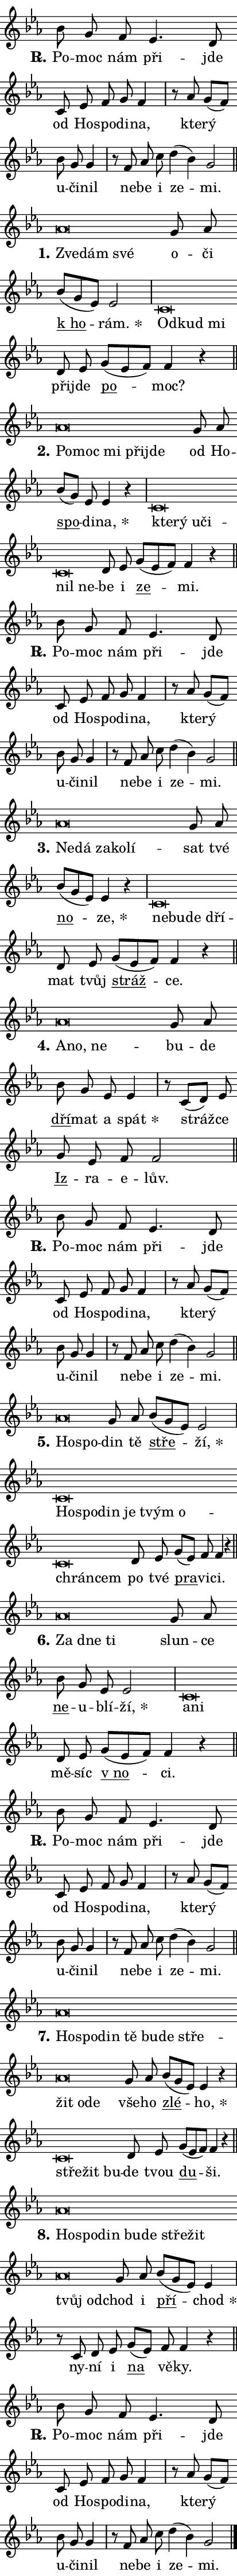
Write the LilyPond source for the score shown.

\version "2.22.1"
\header { tagline = "" }
\paper {
  indent = 0\cm
  top-margin = 0\cm
  right-margin = 0\cm
  bottom-margin = 0\cm
  left-margin = 0\cm
  paper-width = 7\cm
  page-breaking = #ly:one-page-breaking
  system-system-spacing.basic-distance = #11
  score-system-spacing.basic-distance = #11.3
  ragged-last = ##f
}


%% Author: Thomas Morley
%% https://lists.gnu.org/archive/html/lilypond-user/2020-05/msg00002.html
#(define (line-position grob)
"Returns position of @var[grob} in current system:
   @code{'start}, if at first time-step
   @code{'end}, if at last time-step
   @code{'middle} otherwise
"
  (let* ((col (ly:item-get-column grob))
         (ln (ly:grob-object col 'left-neighbor))
         (rn (ly:grob-object col 'right-neighbor))
         (col-to-check-left (if (ly:grob? ln) ln col))
         (col-to-check-right (if (ly:grob? rn) rn col))
         (break-dir-left
           (and
             (ly:grob-property col-to-check-left 'non-musical #f)
             (ly:item-break-dir col-to-check-left)))
         (break-dir-right
           (and
             (ly:grob-property col-to-check-right 'non-musical #f)
             (ly:item-break-dir col-to-check-right))))
        (cond ((eqv? 1 break-dir-left) 'start)
              ((eqv? -1 break-dir-right) 'end)
              (else 'middle))))

#(define (tranparent-at-line-position vctor)
  (lambda (grob)
  "Relying on @code{line-position} select the relevant enry from @var{vctor}.
Used to determine transparency,"
    (case (line-position grob)
      ((end) (not (vector-ref vctor 0)))
      ((middle) (not (vector-ref vctor 1)))
      ((start) (not (vector-ref vctor 2))))))

noteHeadBreakVisibility =
#(define-music-function (break-visibility)(vector?)
"Makes @code{NoteHead}s transparent relying on @var{break-visibility}"
#{
  \override NoteHead.transparent =
    #(tranparent-at-line-position break-visibility)
#})

#(define delete-ledgers-for-transparent-note-heads
  (lambda (grob)
    "Reads whether a @code{NoteHead} is transparent.
If so this @code{NoteHead} is removed from @code{'note-heads} from
@var{grob}, which is supposed to be @code{LedgerLineSpanner}.
As a result ledgers are not printed for this @code{NoteHead}"
    (let* ((nhds-array (ly:grob-object grob 'note-heads))
           (nhds-list
             (if (ly:grob-array? nhds-array)
                 (ly:grob-array->list nhds-array)
                 '()))
           ;; Relies on the transparent-property being done before
           ;; Staff.LedgerLineSpanner.after-line-breaking is executed.
           ;; This is fragile ...
           (to-keep
             (remove
               (lambda (nhd)
                 (ly:grob-property nhd 'transparent #f))
               nhds-list)))
      ;; TODO find a better method to iterate over grob-arrays, similiar
      ;; to filter/remove etc for lists
      ;; For now rebuilt from scratch
      (set! (ly:grob-object grob 'note-heads)  '())
      (for-each
        (lambda (nhd)
          (ly:pointer-group-interface::add-grob grob 'note-heads nhd))
        to-keep))))

hideNotes = {
  \noteHeadBreakVisibility #begin-of-line-visible
}
unHideNotes = {
  \noteHeadBreakVisibility #all-visible
}

% work-around for resetting accidentals
% https://lilypond.org/doc/v2.23/Documentation/notation/displaying-rhythms#unmetered-music
cadenzaMeasure = {
  \cadenzaOff
  \partial 1024 s1024
  \cadenzaOn
}

#(define-markup-command (accent layout props text) (markup?)
  "Underline accented syllable"
  (interpret-markup layout props
    #{\markup \override #'(offset . 4.3) \underline { #text }#}))

responsum = \markup \concat {
  "R" \hspace #-1.05 \path #0.1 #'((moveto 0 0.07) (lineto 0.9 0.8)) \hspace #0.05 "."
}

\layout {
    \context {
        \Staff
        \remove "Time_signature_engraver"
        \override LedgerLineSpanner.after-line-breaking = #delete-ledgers-for-transparent-note-heads
    }
    \context {
        \Voice {
            \override NoteHead.output-attributes = #'((class . "notehead"))
            \override Hairpin.height = #0.55
        }
    }
    \context {
        \Lyrics {
            \override StanzaNumber.output-attributes = #'((class . "stanzanumber"))
            \override LyricSpace.minimum-distance = #0.9
            \override LyricText.font-name = #"TeX Gyre Schola"
            \override LyricText.font-size = 1
            \override StanzaNumber.font-name = #"TeX Gyre Schola Bold"
            \override StanzaNumber.font-size = 1
        }
    }
}

% magnetic-lyrics.ily
%
%   written by
%     Jean Abou Samra <jean@abou-samra.fr>
%     Werner Lemberg <wl@gnu.org>
%
%   adapted by
%     Jiri Hon <jiri.hon@gmail.com>
%
% Version 2022-Apr-15

% https://www.mail-archive.com/lilypond-user@gnu.org/msg149350.html

#(define (Left_hyphen_pointer_engraver context)
   "Collect syllable-hyphen-syllable occurrences in lyrics and store
them in properties.  This engraver only looks to the left.  For
example, if the lyrics input is @code{foo -- bar}, it does the
following.

@itemize @bullet
@item
Set the @code{text} property of the @code{LyricHyphen} grob between
@q{foo} and @q{bar} to @code{foo}.

@item
Set the @code{left-hyphen} property of the @code{LyricText} grob with
text @q{foo} to the @code{LyricHyphen} grob between @q{foo} and
@q{bar}.
@end itemize

Use this auxiliary engraver in combination with the
@code{lyric-@/text::@/apply-@/magnetic-@/offset!} hook."
   (let ((hyphen #f)
         (text #f))
     (make-engraver
      (acknowledgers
       ((lyric-syllable-interface engraver grob source-engraver)
        (set! text grob)))
      (end-acknowledgers
       ((lyric-hyphen-interface engraver grob source-engraver)
        ;(when (not (grob::has-interface grob 'lyric-space-interface))
          (set! hyphen grob)));)
      ((stop-translation-timestep engraver)
       (when (and text hyphen)
         (ly:grob-set-object! text 'left-hyphen hyphen))
       (set! text #f)
       (set! hyphen #f)))))

#(define (lyric-text::apply-magnetic-offset! grob)
   "If the space between two syllables is less than the value in
property @code{LyricText@/.details@/.squash-threshold}, move the right
syllable to the left so that it gets concatenated with the left
syllable.

Use this function as a hook for
@code{LyricText@/.after-@/line-@/breaking} if the
@code{Left_@/hyphen_@/pointer_@/engraver} is active."
   (let ((hyphen (ly:grob-object grob 'left-hyphen #f)))
     (when hyphen
       (let ((left-text (ly:spanner-bound hyphen LEFT)))
         (when (grob::has-interface left-text 'lyric-syllable-interface)
           (let* ((common (ly:grob-common-refpoint grob left-text X))
                  (this-x-ext (ly:grob-extent grob common X))
                  (left-x-ext
                   (begin
                     ;; Trigger magnetism for left-text.
                     (ly:grob-property left-text 'after-line-breaking)
                     (ly:grob-extent left-text common X)))
                  ;; `delta` is the gap width between two syllables.
                  (delta (- (interval-start this-x-ext)
                            (interval-end left-x-ext)))
                  (details (ly:grob-property grob 'details))
                  (threshold (assoc-get 'squash-threshold details 0.2)))
             (when (< delta threshold)
               (let* (;; We have to manipulate the input text so that
                      ;; ligatures crossing syllable boundaries are not
                      ;; disabled.  For languages based on the Latin
                      ;; script this is essentially a beautification.
                      ;; However, for non-Western scripts it can be a
                      ;; necessity.
                      (lt (ly:grob-property left-text 'text))
                      (rt (ly:grob-property grob 'text))
                      (is-space (grob::has-interface hyphen 'lyric-space-interface))
                      (space (if is-space " " ""))
                      (space-markup (grob-interpret-markup grob " "))
                      (space-size (interval-length (ly:stencil-extent space-markup X)))
                      (extra-delta (if is-space space-size 0))
                      ;; Append new syllable.
                      (ltrt-space (if (and (string? lt) (string? rt))
                                (string-append lt space rt)
                                (make-concat-markup (list lt space rt))))
                      ;; Right-align `ltrt` to the right side.
                      (ltrt-space-markup (grob-interpret-markup
                               grob
                               (make-translate-markup
                                (cons (interval-length this-x-ext) 0)
                                (make-right-align-markup ltrt-space)))))
                 (begin
                   ;; Don't print `left-text`.
                   (ly:grob-set-property! left-text 'stencil #f)
                   ;; Set text and stencil (which holds all collected
                   ;; syllables so far) and shift it to the left.
                   (ly:grob-set-property! grob 'text ltrt-space)
                   (ly:grob-set-property! grob 'stencil ltrt-space-markup)
                   (ly:grob-translate-axis! grob (- (- delta extra-delta)) X))))))))))


#(define (lyric-hyphen::displace-bounds-first grob)
   ;; Make very sure this callback isn't triggered too early.
   (let ((left (ly:spanner-bound grob LEFT))
         (right (ly:spanner-bound grob RIGHT)))
     (ly:grob-property left 'after-line-breaking)
     (ly:grob-property right 'after-line-breaking)
     (ly:lyric-hyphen::print grob)))

squashThreshold = #0.4

\layout {
  \context {
    \Lyrics
    \consists #Left_hyphen_pointer_engraver
    \override LyricText.after-line-breaking =
      #lyric-text::apply-magnetic-offset!
    \override LyricHyphen.stencil = #lyric-hyphen::displace-bounds-first
    \override LyricText.details.squash-threshold = \squashThreshold
    \override LyricHyphen.minimum-distance = 0
    \override LyricHyphen.minimum-length = \squashThreshold
  }
}

squash = \override LyricText.details.squash-threshold = 9999
unSquash = \override LyricText.details.squash-threshold = \squashThreshold

left = \override LyricText.self-alignment-X = #LEFT
unLeft = \revert LyricText.self-alignment-X

starOffset = #(lambda (grob) 
                (let ((x_offset (ly:self-alignment-interface::aligned-on-x-parent grob)))
                  (if (= x_offset 0) 0 (+ x_offset 1.2))))

star = #(define-music-function (syllable)(string?)
"Append star separator at the end of a syllable"
#{
  \once \override LyricText.X-offset = #starOffset
  \lyricmode { \markup {
    #syllable
    \override #'((font-name . "TeX Gyre Schola Bold")) \hspace #0.2 \lower #0.65 \larger "*"
  } }
#})

starAccent = #(define-music-function (syllable)(string?)
"Append star separator at the end of a syllable and make accent"
#{
  \once \override LyricText.X-offset = #starOffset
  \lyricmode { \markup {
    \accent #syllable
    \override #'((font-name . "TeX Gyre Schola Bold")) \hspace #0.2 \lower #0.65 \larger "*"
  } }
#})

breath = #(define-music-function (syllable)(string?)
"Append breathing indicator at the end of a syllable"
#{
  \lyricmode { \markup { #syllable "+" } }
#})

optionalBreath = #(define-music-function (syllable)(string?)
"Append optional breathing indicator at the end of a syllable"
#{
  \lyricmode { \markup { #syllable "(+)" } }
#})


\score {
    <<
        \new Voice = "melody" { \cadenzaOn \key es \major \relative { bes'8 g f es4. d8 \bar "" c es f g f4 \cadenzaMeasure \bar "|" r8 as g[( f)] \bar "" bes8 g g4 \cadenzaMeasure \bar "|" r8 f as c \bar "" d4( bes) g2 \cadenzaMeasure \bar "||" \break } }
        \new Lyrics \lyricsto "melody" { \lyricmode { \set stanza = \responsum
Po -- moc nám při -- jde od Ho -- spo -- di -- na, kte -- rý u -- či -- nil ne -- be i ze -- mi. } }
    >>
    \layout {}
}

\score {
    <<
        \new Voice = "melody" { \cadenzaOn \key es \major \relative { as'\breve*1/16 \hideNotes \breve*1/16 \breve*1/16 \bar "" \unHideNotes g8 as \bar "" bes[( g es)] es2 \cadenzaMeasure \bar "|" c\breve*1/16 \hideNotes \breve*1/16 \breve*1/16 \bar "" \unHideNotes d8 es \bar "" g[( es f)] f4 r \cadenzaMeasure \bar "||" \break } }
        \new Lyrics \lyricsto "melody" { \lyricmode { \set stanza = "1."
\left Zve -- \squash dám své \unLeft \unSquash o -- či \markup \accent "k ho" -- \star rám. \left Od -- \squash kud mi \unLeft \unSquash při -- jde \markup \accent po -- moc? } }
    >>
    \layout {}
}

\score {
    <<
        \new Voice = "melody" { \cadenzaOn \key es \major \relative { as'\breve*1/16 \hideNotes \breve*1/16 \bar "" \breve*1/16 \bar "" \breve*1/16 \breve*1/16 \bar "" \unHideNotes g8 as \bar "" bes[( g)] es es4 r \cadenzaMeasure \bar "|" c\breve*1/16 \hideNotes \breve*1/16 \bar "" \breve*1/16 \bar "" \breve*1/16 \bar "" \breve*1/16 \breve*1/16 \bar "" \unHideNotes d8 es \bar "" g[( es f)] f4 r \cadenzaMeasure \bar "||" \break } }
        \new Lyrics \lyricsto "melody" { \lyricmode { \set stanza = "2."
\left Po -- \squash moc mi při -- jde \unLeft \unSquash od Ho -- \markup \accent spo -- di -- \star na, \left kte -- \squash rý u -- či -- nil ne -- \unLeft \unSquash be i \markup \accent ze -- mi. } }
    >>
    \layout {}
}

\score {
    <<
        \new Voice = "melody" { \cadenzaOn \key es \major \relative { bes'8 g f es4. d8 \bar "" c es f g f4 \cadenzaMeasure \bar "|" r8 as g[( f)] \bar "" bes8 g g4 \cadenzaMeasure \bar "|" r8 f as c \bar "" d4( bes) g2 \cadenzaMeasure \bar "||" \break } }
        \new Lyrics \lyricsto "melody" { \lyricmode { \set stanza = \responsum
Po -- moc nám při -- jde od Ho -- spo -- di -- na, kte -- rý u -- či -- nil ne -- be i ze -- mi. } }
    >>
    \layout {}
}

\score {
    <<
        \new Voice = "melody" { \cadenzaOn \key es \major \relative { as'\breve*1/16 \hideNotes \breve*1/16 \bar "" \breve*1/16 \bar "" \breve*1/16 \breve*1/16 \bar "" \unHideNotes g8 as \bar "" bes[( g es)] es4 r \cadenzaMeasure \bar "|" c\breve*1/16 \hideNotes \breve*1/16 \bar "" \breve*1/16 \breve*1/16 \bar "" \unHideNotes d8 es \bar "" g[( es f)] f4 r \cadenzaMeasure \bar "||" \break } }
        \new Lyrics \lyricsto "melody" { \lyricmode { \set stanza = "3."
\left Ne -- \squash dá za -- ko -- lí -- \unLeft \unSquash sat tvé \markup \accent no -- \star ze, \left ne -- \squash bu -- de dří -- \unLeft \unSquash mat tvůj \markup \accent stráž -- ce. } }
    >>
    \layout {}
}

\score {
    <<
        \new Voice = "melody" { \cadenzaOn \key es \major \relative { as'\breve*1/16 \hideNotes \breve*1/16 \breve*1/16 \bar "" \unHideNotes g8 as \bar "" bes g es es4 \cadenzaMeasure \bar "|" r8 c[( d)] es \bar "" g es f f2 \cadenzaMeasure \bar "||" \break } }
        \new Lyrics \lyricsto "melody" { \lyricmode { \set stanza = "4."
\left A -- \squash no, ne -- \unLeft \unSquash bu -- de \markup \accent dří -- mat a \star spát stráž -- ce \markup \accent Iz -- ra -- e -- lův. } }
    >>
    \layout {}
}

\score {
    <<
        \new Voice = "melody" { \cadenzaOn \key es \major \relative { bes'8 g f es4. d8 \bar "" c es f g f4 \cadenzaMeasure \bar "|" r8 as g[( f)] \bar "" bes8 g g4 \cadenzaMeasure \bar "|" r8 f as c \bar "" d4( bes) g2 \cadenzaMeasure \bar "||" \break } }
        \new Lyrics \lyricsto "melody" { \lyricmode { \set stanza = \responsum
Po -- moc nám při -- jde od Ho -- spo -- di -- na, kte -- rý u -- či -- nil ne -- be i ze -- mi. } }
    >>
    \layout {}
}

\score {
    <<
        \new Voice = "melody" { \cadenzaOn \key es \major \relative { as'\breve*1/16 \hideNotes \breve*1/16 \bar "" \unHideNotes g8 as \bar "" bes[( g es)] es2 \cadenzaMeasure \bar "|" c\breve*1/16 \hideNotes \breve*1/16 \bar "" \breve*1/16 \bar "" \breve*1/16 \bar "" \breve*1/16 \bar "" \breve*1/16 \bar "" \breve*1/16 \breve*1/16 \bar "" \unHideNotes d8 es \bar "" g[( es)] f f4 r \cadenzaMeasure \bar "||" \break } }
        \new Lyrics \lyricsto "melody" { \lyricmode { \set stanza = "5."
\left Ho -- \squash spo -- \unLeft \unSquash din tě \markup \accent stře -- \star ží, \left Ho -- \squash spo -- din je tvým o -- chrán -- cem \unLeft \unSquash po tvé \markup \accent pra -- vi -- ci. } }
    >>
    \layout {}
}

\score {
    <<
        \new Voice = "melody" { \cadenzaOn \key es \major \relative { as'\breve*1/16 \hideNotes \breve*1/16 \breve*1/16 \bar "" \unHideNotes g8 as \bar "" bes g es es2 \cadenzaMeasure \bar "|" c\breve*1/16 \hideNotes \breve*1/16 \bar "" \unHideNotes d8 es \bar "" g[( es f)] f4 r \cadenzaMeasure \bar "||" \break } }
        \new Lyrics \lyricsto "melody" { \lyricmode { \set stanza = "6."
\left Za \squash dne ti \unLeft \unSquash slun -- ce \markup \accent ne -- u -- blí -- \star ží, \left a -- \squash ni \unLeft \unSquash mě -- síc \markup \accent "v no" -- ci. } }
    >>
    \layout {}
}

\score {
    <<
        \new Voice = "melody" { \cadenzaOn \key es \major \relative { bes'8 g f es4. d8 \bar "" c es f g f4 \cadenzaMeasure \bar "|" r8 as g[( f)] \bar "" bes8 g g4 \cadenzaMeasure \bar "|" r8 f as c \bar "" d4( bes) g2 \cadenzaMeasure \bar "||" \break } }
        \new Lyrics \lyricsto "melody" { \lyricmode { \set stanza = \responsum
Po -- moc nám při -- jde od Ho -- spo -- di -- na, kte -- rý u -- či -- nil ne -- be i ze -- mi. } }
    >>
    \layout {}
}

\score {
    <<
        \new Voice = "melody" { \cadenzaOn \key es \major \relative { as'\breve*1/16 \hideNotes \breve*1/16 \bar "" \breve*1/16 \bar "" \breve*1/16 \bar "" \breve*1/16 \bar "" \breve*1/16 \bar "" \breve*1/16 \bar "" \breve*1/16 \bar "" \breve*1/16 \breve*1/16 \bar "" \unHideNotes g8 as \bar "" bes[( g es)] es4 r \cadenzaMeasure \bar "|" c\breve*1/16 \hideNotes \breve*1/16 \breve*1/16 \bar "" \unHideNotes d8 es \bar "" g[( es f)] f4 r \cadenzaMeasure \bar "||" \break } }
        \new Lyrics \lyricsto "melody" { \lyricmode { \set stanza = "7."
\left Ho -- \squash spo -- din tě bu -- de stře -- žit o -- de \unLeft \unSquash vše -- ho \markup \accent zlé -- \star ho, \left stře -- \squash žit bu -- \unLeft \unSquash de tvou \markup \accent du -- ši. } }
    >>
    \layout {}
}

\score {
    <<
        \new Voice = "melody" { \cadenzaOn \key es \major \relative { as'\breve*1/16 \hideNotes \breve*1/16 \bar "" \breve*1/16 \bar "" \breve*1/16 \bar "" \breve*1/16 \bar "" \breve*1/16 \bar "" \breve*1/16 \bar "" \breve*1/16 \breve*1/16 \bar "" \unHideNotes g8 as \bar "" bes[( g es)] es4 \cadenzaMeasure \bar "|" r8 c8 d8 es \bar "" g[( es)] f f4 r \cadenzaMeasure \bar "||" \break } }
        \new Lyrics \lyricsto "melody" { \lyricmode { \set stanza = "8."
\left Ho -- \squash spo -- din bu -- de stře -- žit tvůj od -- \unLeft \unSquash chod i \markup \accent pří -- \star chod ny -- ní i \markup \accent na vě -- ky. } }
    >>
    \layout {}
}

\score {
    <<
        \new Voice = "melody" { \cadenzaOn \key es \major \relative { bes'8 g f es4. d8 \bar "" c es f g f4 \cadenzaMeasure \bar "|" r8 as g[( f)] \bar "" bes8 g g4 \cadenzaMeasure \bar "|" r8 f as c \bar "" d4( bes) g2 \cadenzaMeasure \bar "||" \break } \bar "|." }
        \new Lyrics \lyricsto "melody" { \lyricmode { \set stanza = \responsum
Po -- moc nám při -- jde od Ho -- spo -- di -- na, kte -- rý u -- či -- nil ne -- be i ze -- mi. } }
    >>
    \layout {}
}
